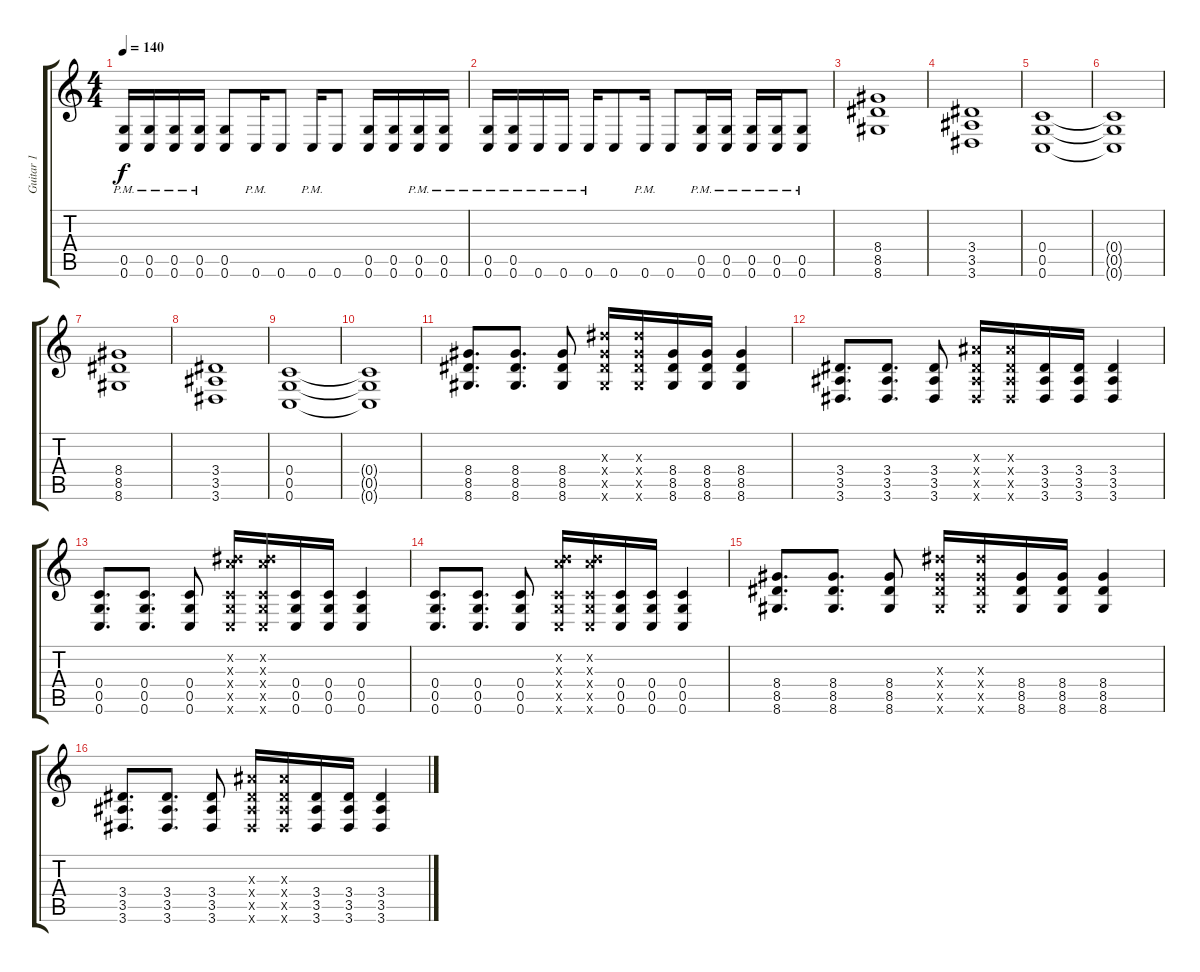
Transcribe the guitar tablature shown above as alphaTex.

\track ("Guitar 1" "Guitar 1") {instrument distortionguitar}
\staff {score tabs}
\tuning (D4 A3 F3 C3 G2 C2) {hide}
\ts (4 4)
\tempo 140
\clef g2
\ks c
(0.5{pm} 0.6{pm}).16{dy f} (0.5{pm} 0.6{pm}).16 (0.5{pm} 0.6{pm}).16 (0.5{pm} 0.6{pm}).16 (0.5 0.6).8 0.6{pm}.16 0.6.8 0.6{pm}.16 0.6.8 (0.5 0.6).16 (0.5 0.6).16 (0.5{pm} 0.6{pm}).16 (0.5{pm} 0.6{pm}).16 |
(0.5{pm} 0.6{pm}).16 (0.5{pm} 0.6{pm}).16 0.6{pm}.16 0.6{pm}.16 0.6{pm}.16 0.6.8 0.6{pm}.16 0.6.8 (0.5{pm} 0.6{pm}).16 (0.5{pm} 0.6{pm}).16 (0.5{pm} 0.6{pm}).16 (0.5{pm} 0.6{pm}).16 (0.5{pm} 0.6{pm}).8 |
(8.4 8.5 8.6).1{volume 10} |
(3.4 3.5 3.6).1 |
(0.4 0.5 0.6).1{volume 8} |
(0.4{t} 0.5{t} 0.6{t}).1 |
(8.4 8.5 8.6).1 |
(3.4 3.5 3.6).1 |
(0.4 0.5 0.6).1 |
(0.4{t} 0.5{t} 0.6{t}).1 |
(8.4 8.5 8.6).8{d volume 13 instrument distortionguitar} (8.4 8.5 8.6).8{d} (8.4 8.5 8.6).8 (10.3{x} 8.4{x} 8.5{x} 8.6{x}).16 (10.3{x} 8.4{x} 8.5{x} 8.6{x}).16 (8.4 8.5 8.6).16 (8.4 8.5 8.6).16 (8.4 8.5 8.6).4 |
(3.4 3.5 3.6).8{d} (3.4 3.5 3.6).8{d} (3.4 3.5 3.6).8 (5.3{x} 3.4{x} 3.5{x} 3.6{x}).16 (5.3{x} 3.4{x} 3.5{x} 3.6{x}).16 (3.4 3.5 3.6).16 (3.4 3.5 3.6).16 (3.4 3.5 3.6).4 |
(0.4 0.5 0.6).8{d} (0.4 0.5 0.6).8{d} (0.4 0.5 0.6).8 (6.2{x} 7.3{x} 0.4{x} 0.5{x} 0.6{x}).16 (6.2{x} 7.3{x} 0.4{x} 0.5{x} 0.6{x}).16 (0.4 0.5 0.6).16 (0.4 0.5 0.6).16 (0.4 0.5 0.6).4 |
(0.4 0.5 0.6).8{d} (0.4 0.5 0.6).8{d} (0.4 0.5 0.6).8 (5.2{x} 7.3{x} 0.4{x} 0.5{x} 0.6{x}).16 (5.2{x} 7.3{x} 0.4{x} 0.5{x} 0.6{x}).16 (0.4 0.5 0.6).16 (0.4 0.5 0.6).16 (0.4 0.5 0.6).4 |
(8.4 8.5 8.6).8{d} (8.4 8.5 8.6).8{d} (8.4 8.5 8.6).8 (10.3{x} 8.4{x} 8.5{x} 8.6{x}).16 (10.3{x} 8.4{x} 8.5{x} 8.6{x}).16 (8.4 8.5 8.6).16 (8.4 8.5 8.6).16 (8.4 8.5 8.6).4 |
(3.4 3.5 3.6).8{d} (3.4 3.5 3.6).8{d} (3.4 3.5 3.6).8 (5.3{x} 3.4{x} 3.5{x} 3.6{x}).16 (5.3{x} 3.4{x} 3.5{x} 3.6{x}).16 (3.4 3.5 3.6).16 (3.4 3.5 3.6).16 (3.4 3.5 3.6).4
